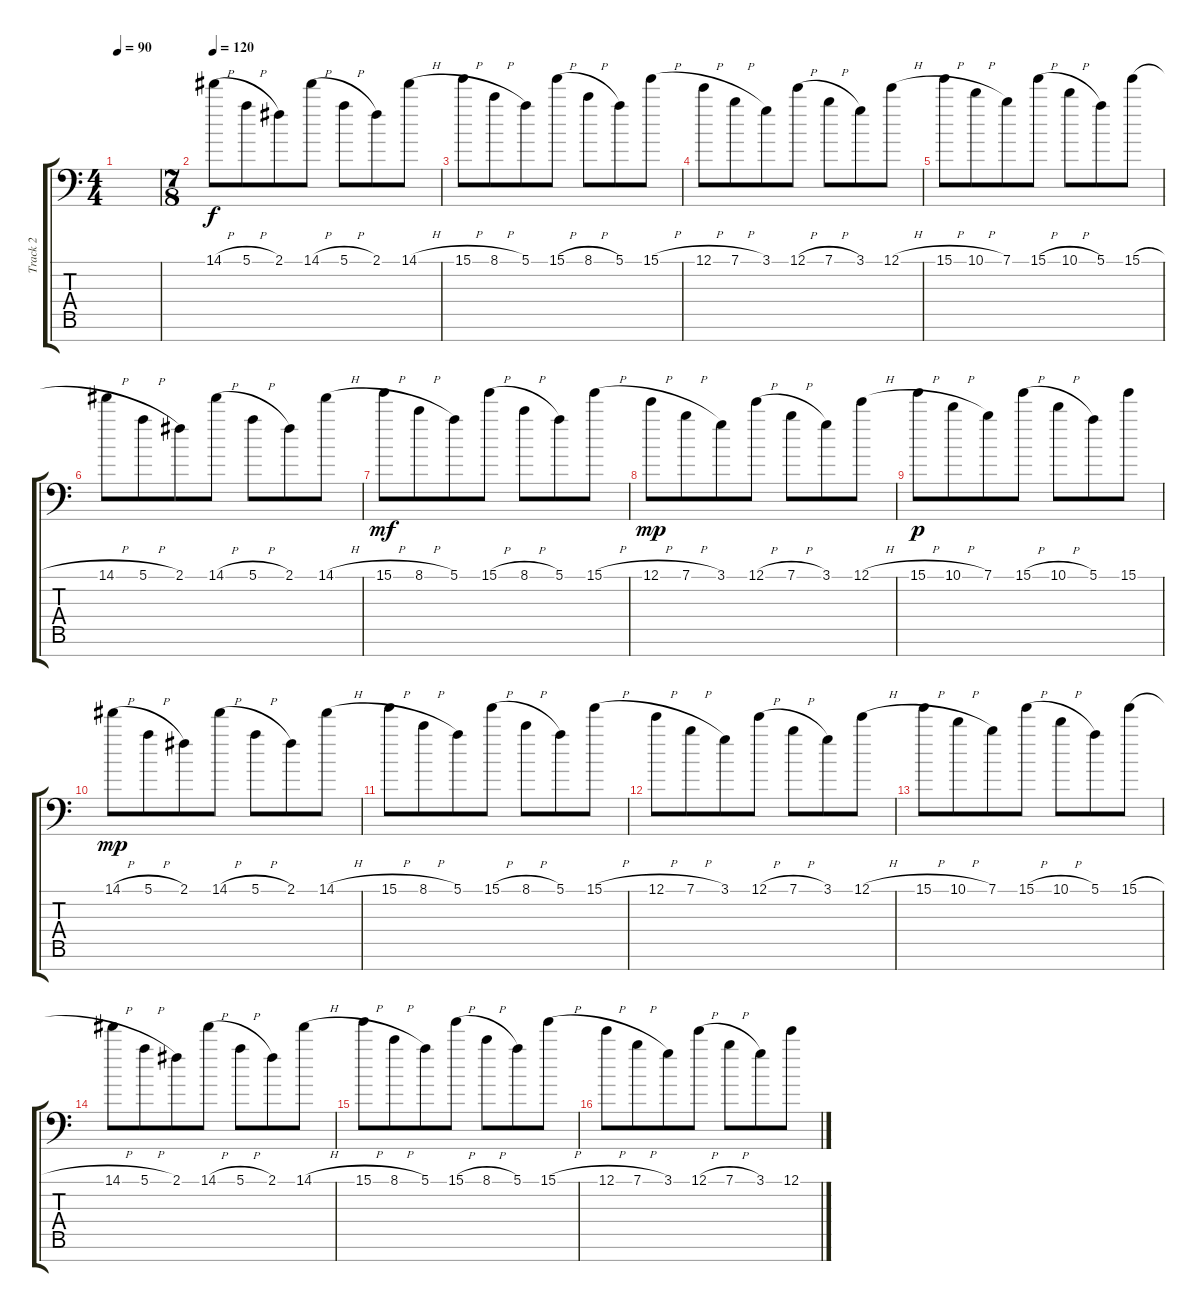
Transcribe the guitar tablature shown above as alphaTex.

\track ("Track 2" "Track 2") {instrument distortionguitar}
\staff {score tabs}
\tuning (E4 B3 G3 D3 A2 E2 A1) {hide}
\ts (4 4)
\tempo 90
\clef f4
\ks c
|
\ts (7 8)
\tempo 120
14.1{h}.8{dy f instrument distortionguitar} 5.1{h}.8 2.1.8 14.1{h}.8 5.1{h}.8 2.1.8 14.1{h}.8 |
15.1{h}.8 8.1{h}.8 5.1.8 15.1{h}.8 8.1{h}.8 5.1.8 15.1{h}.8 |
12.1{h}.8 7.1{h}.8 3.1.8 12.1{h}.8 7.1{h}.8 3.1.8 12.1{h}.8 |
15.1{h}.8 10.1{h}.8 7.1.8 15.1{h}.8 10.1{h}.8 5.1.8 15.1{h}.8 |
14.1{h}.8 5.1{h}.8 2.1.8 14.1{h}.8 5.1{h}.8 2.1.8 14.1{h}.8 |
15.1{h}.8{dy mf} 8.1{h}.8 5.1.8 15.1{h}.8 8.1{h}.8 5.1.8 15.1{h}.8 |
12.1{h}.8{dy mp} 7.1{h}.8 3.1.8 12.1{h}.8 7.1{h}.8 3.1.8 12.1{h}.8 |
15.1{h}.8{dy p} 10.1{h}.8 7.1.8 15.1{h}.8 10.1{h}.8 5.1.8 15.1.8 |
14.1{h}.8{dy mp instrument distortionguitar} 5.1{h}.8 2.1.8 14.1{h}.8 5.1{h}.8 2.1.8 14.1{h}.8 |
15.1{h}.8 8.1{h}.8 5.1.8 15.1{h}.8 8.1{h}.8 5.1.8 15.1{h}.8 |
12.1{h}.8 7.1{h}.8 3.1.8 12.1{h}.8 7.1{h}.8 3.1.8 12.1{h}.8 |
15.1{h}.8 10.1{h}.8 7.1.8 15.1{h}.8 10.1{h}.8 5.1.8 15.1{h}.8 |
14.1{h}.8{instrument distortionguitar} 5.1{h}.8 2.1.8 14.1{h}.8 5.1{h}.8 2.1.8 14.1{h}.8 |
15.1{h}.8 8.1{h}.8 5.1.8 15.1{h}.8 8.1{h}.8 5.1.8 15.1{h}.8 |
12.1{h}.8 7.1{h}.8 3.1.8 12.1{h}.8 7.1{h}.8 3.1.8 12.1{h}.8
